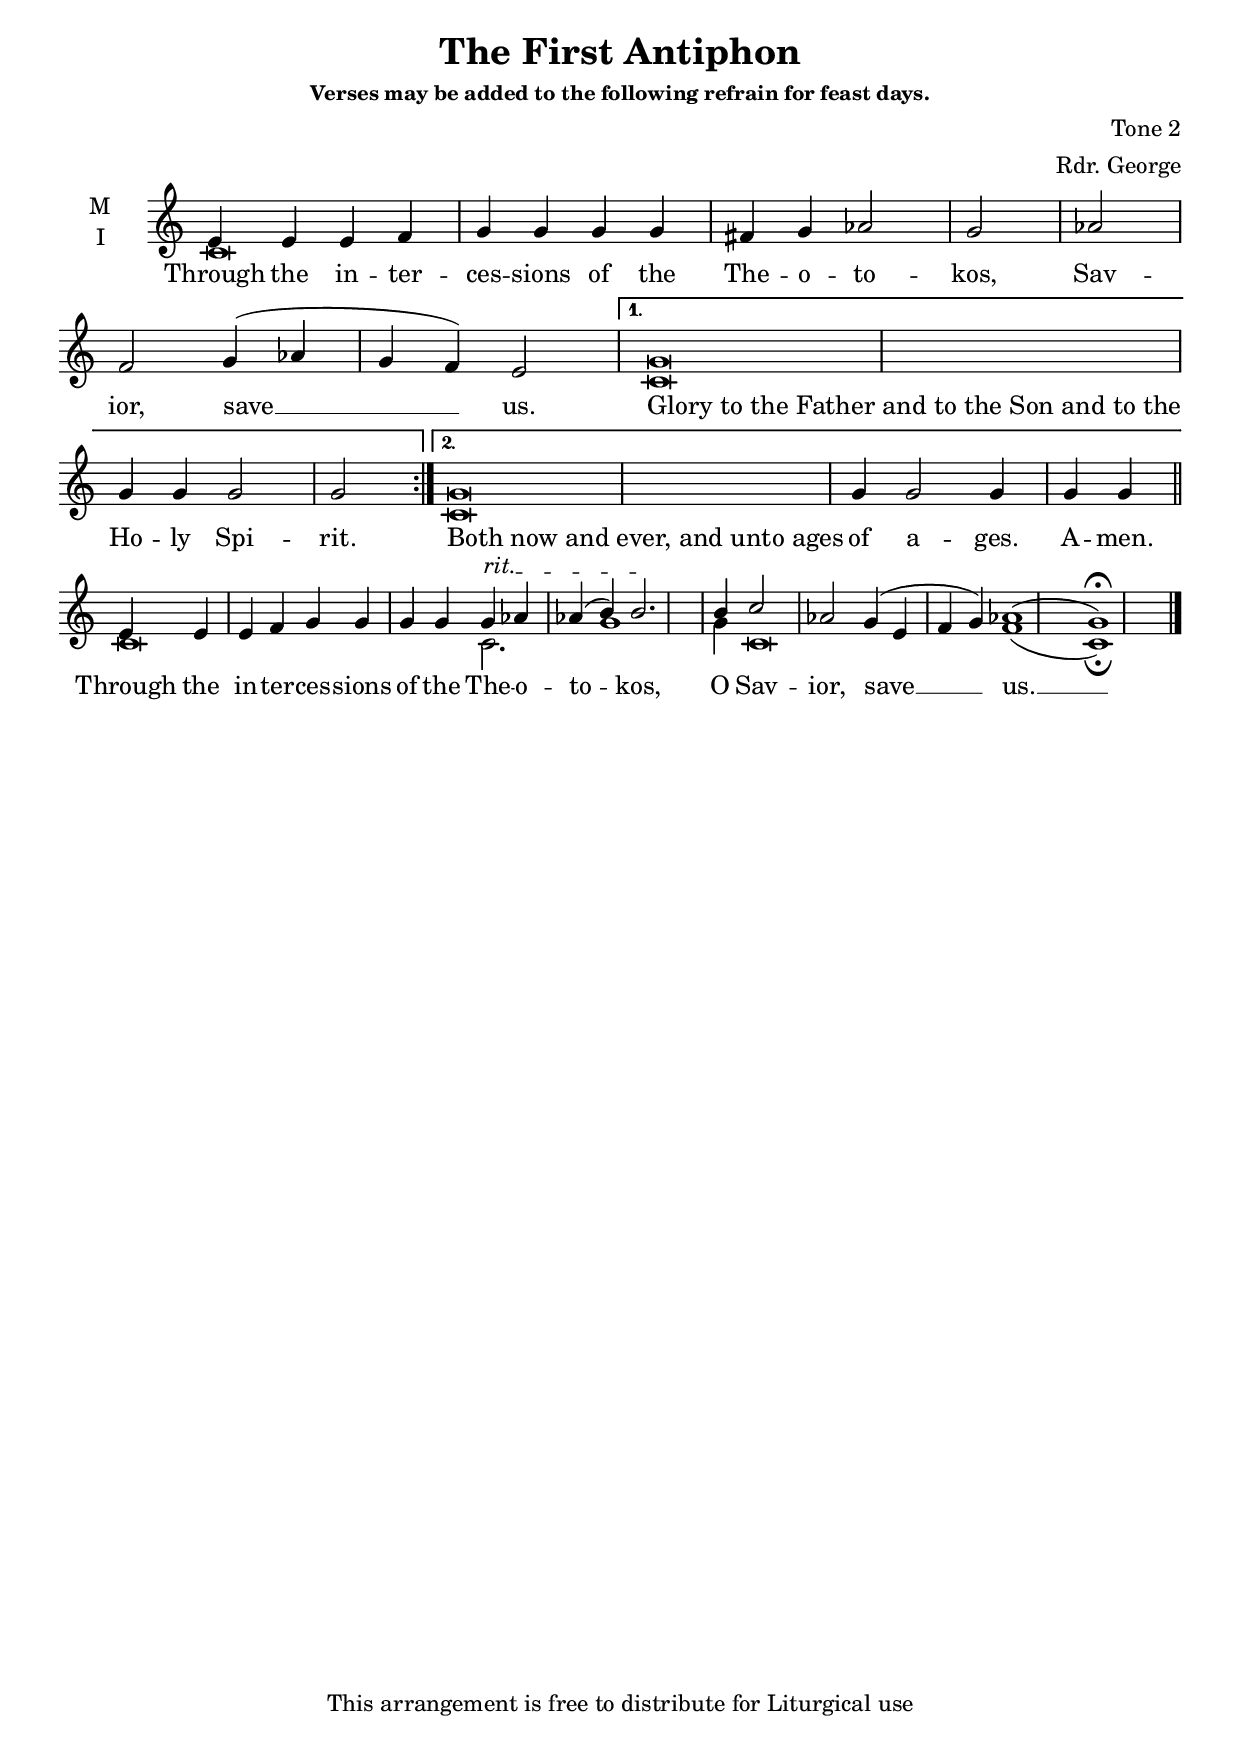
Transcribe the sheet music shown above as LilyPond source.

\version "2.18.2"

\header {
  title = "The First Antiphon"
  subtitle = ""
  subsubtitle = "Verses may be added to the following refrain for feast days."
  composer = "Tone 2"
  arranger = "Rdr. George"
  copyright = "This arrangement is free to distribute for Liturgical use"
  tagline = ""
}
\version "2.18.2"

% Provide an easy way to group a bunch of text together on a breve
% http://lilypond.org/doc/v2.18/Documentation/notation/working-with-ancient-music_002d_002dscenarios-and-solutions
recite = \once \override LyricText.self-alignment-X = #-1


global = {
  \time 4/4 % Not used, Time_signature_engraver is removed from layout
  \key c \major
  \set Timing.defaultBarType = "" %% Only put bar lines where I say
}

lyricText = \lyricmode {
  % Note that inserted text in the melody will go ABOVE the lyrics
  Through the in -- ter -- ces -- sions of the The -- o -- to -- kos, Sav -- ior, save __ us.
  \recite"Glory to the Father and to the Son and to the" Ho -- ly Spi -- rit.
  \recite"Both now and ever, and unto ages" of a -- ges. A -- men.
  Through the in -- ter -- ces -- sions of the The -- o -- to -- kos, O Sav -- ior, save __ us. __
}

melody = \relative c' {
  % Ritardando spanning several notes
  \override TextSpanner.bound-details.left.text = "rit."
  \global % Leave these here for key to display
  \repeat volta 2 { e4 e e f g g g g fis g aes2 g \bar "|" aes f g4( aes g f) e2 \bar "|"}
     \alternative {
          { g\breve  g4 g g2 g2 \bar ":|." }
          { g\breve  g4 g2 g4 g g \bar "||" }
     }
  e4 e e f g g g g g\startTextSpan  aes aes( b) b2.\stopTextSpan \bar"|"
  b4 c2 aes g4(\startTextSpan e f g) aes1( g)\fermata \bar"|."
}

ison = \relative c' {
  \global % Leave these here for key to display
  \repeat volta 2 { c\breve s\breve s\breve}
     \alternative {
          { c\breve  s1. \bar ":|." }
          { c\breve  s1. \bar "||" }
     }
  c\breve c2. g'1 g4 c,\breve f1( c)\fermata  \bar"|."
}

\score {
  \new ChoirStaff <<
    \new Staff \with {
      midiInstrument = "choir aahs"
      instrumentName = \markup \center-column { M I }
    } <<
      \new Voice = "melody" { \voiceOne \melody }
      \new Voice = "ison" { \voiceTwo \ison }
    >>
    \new Lyrics \with {
      \override VerticalAxisGroup #'staff-affinity = #CENTER
    } \lyricsto "melody" \lyricText

  >>
  \layout {
    \context {
      \Staff
      \remove "Time_signature_engraver"
    }
    \context {
      \Score
      \omit BarNumber
    }
  }
  \midi { \tempo 4 = 250
          \context {
            \Voice
            \remove "Dynamic_performer"
    }
  }
}

